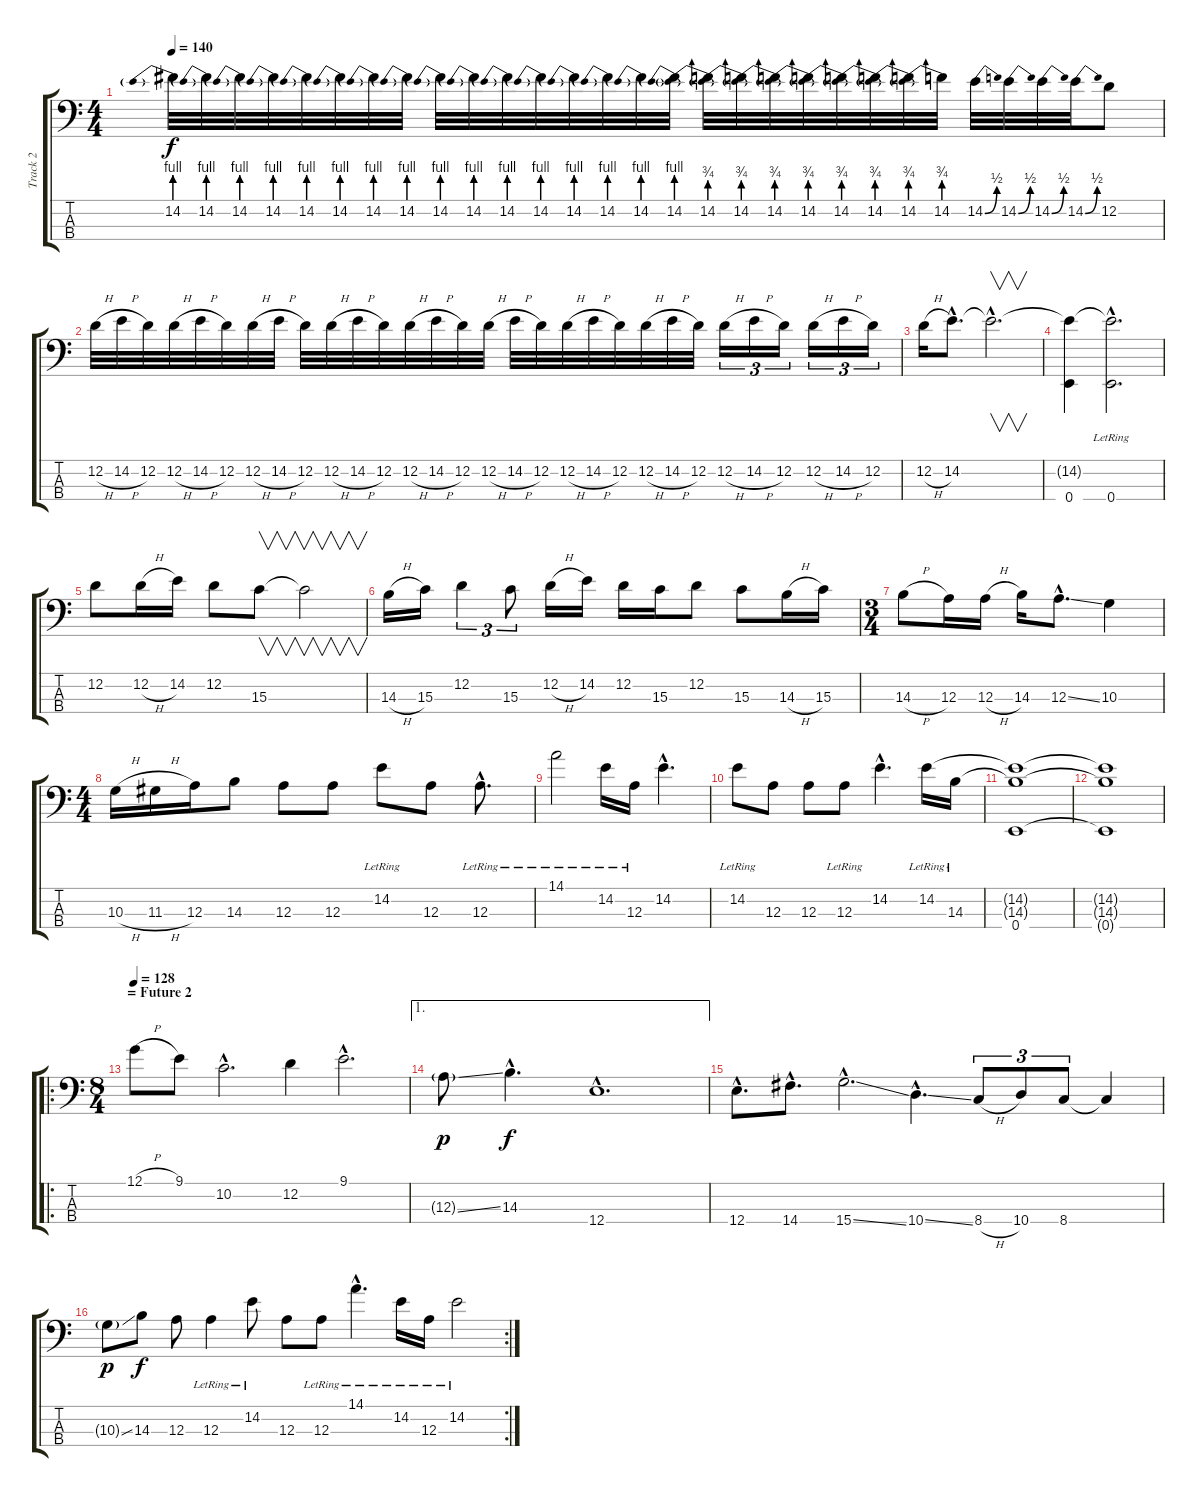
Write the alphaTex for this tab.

\track ("Track 2" "Track 2") {instrument electricbassfinger}
\staff {score tabs}
\tuning (G2 D2 A1 E1) {hide}
\ts (4 4)
\tempo 140
\clef f4
\ks c
14.2{be (prebend 0 4 60 4)}.32{dy f} 14.2{be (prebend 0 4 60 4)}.32 14.2{be (prebend 0 4 60 4)}.32 14.2{be (prebend 0 4 60 4)}.32 14.2{be (prebend 0 4 60 4)}.32 14.2{be (prebend 0 4 60 4)}.32 14.2{be (prebend 0 4 60 4)}.32 14.2{be (prebend 0 4 60 4)}.32 14.2{be (prebend 0 4 60 4)}.32 14.2{be (prebend 0 4 60 4)}.32 14.2{be (prebend 0 4 60 4)}.32 14.2{be (prebend 0 4 60 4)}.32 14.2{be (prebend 0 4 60 4)}.32 14.2{be (prebend 0 4 60 4)}.32 14.2{be (prebend 0 4 60 4)}.32 14.2{be (prebend 0 4 60 4)}.32 14.2{be (prebend 0 3 60 3)}.32 14.2{be (prebend 0 3 60 3)}.32 14.2{be (prebend 0 3 60 3)}.32 14.2{be (prebend 0 3 60 3)}.32 14.2{be (prebend 0 3 60 3)}.32 14.2{be (prebend 0 3 60 3)}.32 14.2{be (prebend 0 3 60 3)}.32 14.2{be (prebend 0 3 60 3)}.32 14.2{be (bend 0 0 60 2)}.32 14.2{be (bend 0 0 60 2)}.32 14.2{be (bend 0 0 60 2)}.32 14.2{be (bend 0 0 60 2)}.32 12.2.8 |
12.2{h}.32 14.2{h}.32 12.2.32 12.2{h}.32 14.2{h}.32 12.2.32 12.2{h}.32 14.2{h}.32 12.2.32 12.2{h}.32 14.2{h}.32 12.2.32 12.2{h}.32 14.2{h}.32 12.2.32 12.2{h}.32 14.2{h}.32 12.2.32 12.2{h}.32 14.2{h}.32 12.2.32 12.2{h}.32 14.2{h}.32 12.2.32 12.2{h}.16{tu (3 2)} 14.2{h}.16{tu (3 2)} 12.2.16{tu (3 2)} 12.2{h}.16{tu (3 2)} 14.2{h}.16{tu (3 2)} 12.2.16{tu (3 2)} |
12.2{h}.16 14.2{hac}.8{d} 14.2{hac t}.2{v d} |
(14.2{t} 0.4).4 (14.2{hac t} 0.4{hac lr}).2{d} |
12.2.8 12.2{h}.16 14.2.16 12.2.8 15.3.8{v} 15.3{t}.2{v} |
14.3{h}.16 15.3.16 12.2.4{tu (3 2)} 15.3.8{tu (3 2)} 12.2{h}.16 14.2.16 12.2.16 15.3.16 12.2.8 15.3.8 14.3{h}.16 15.3.16 |
\ts (3 4)
14.3{h}.8 12.3.16 12.3{h}.16 14.3.16 12.3{ss hac}.8{d} 10.3.4 |
\ts (4 4)
10.3{h}.16 11.3{h}.16 12.3.16 14.3.8 12.3.8 12.3.8 14.2{lr}.8 12.3.8 12.3{hac lr}.8{d} |
14.1{lr}.2 14.2{lr}.16 12.3{lr}.16 14.2{hac}.4{d} |
14.2{lr}.8 12.3.8 12.3.8 12.3{lr}.8 14.2{hac}.4{d} 14.2{lr}.16 14.3{lr}.16 |
(14.2{t} 14.3{t} 0.4).1 |
(14.2{t} 14.3{t} 0.4{t}).1 |
\ro
\ts (8 4)
\section ("" "= Future 2")
\tempo 128
12.1{h}.8 9.1.8 10.2{hac}.2{d} 12.2.4 9.1{hac}.2{d} |
\ae 1
12.3{ss g}.8{dy p} 14.3{hac}.4{d dy f} 12.4{hac}.1{d} |
12.4{hac}.8{d} 14.4{hac}.8{d} 15.4{ss hac}.2{d} 10.4{ss hac}.4{d} 8.4{h}.8{tu (3 2)} 10.4.8{tu (3 2)} 8.4.8{tu (3 2)} 8.4{t}.4 |
\rc 2
10.3{ss g}.8{dy p} 14.3.8{dy f} 12.3.8 12.3{lr}.4 14.2{lr}.8 12.3.8 12.3{lr}.8 14.1{hac lr}.4{d} 14.2{lr}.16 12.3{lr}.16 14.2{lr}.2
